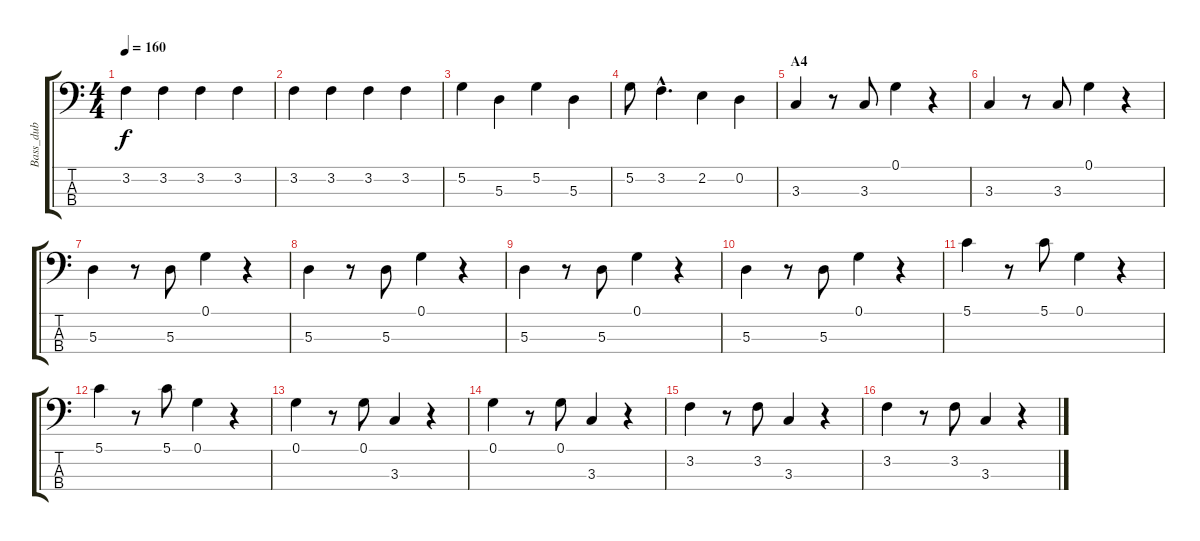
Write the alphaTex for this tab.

\track ("Bass_dub" "Bass_dub") {instrument acousticbass}
\staff {score tabs}
\tuning (G2 D2 A1 E1) {hide}
\ts (4 4)
\tempo 160
\clef f4
\ks c
3.2.4{dy f} 3.2.4 3.2.4 3.2.4 |
3.2.4 3.2.4 3.2.4 3.2.4 |
5.2.4 5.3.4 5.2.4 5.3.4 |
5.2.8 3.2{hac}.4{d} 2.2.4 0.2.4 |
\section ("" "A4")
3.3.4 r.8 3.3.8 0.1.4 r.4 |
3.3.4 r.8 3.3.8 0.1.4 r.4 |
5.3.4 r.8 5.3.8 0.1.4 r.4 |
5.3.4 r.8 5.3.8 0.1.4 r.4 |
5.3.4 r.8 5.3.8 0.1.4 r.4 |
5.3.4 r.8 5.3.8 0.1.4 r.4 |
5.1.4 r.8 5.1.8 0.1.4 r.4 |
5.1.4 r.8 5.1.8 0.1.4 r.4 |
0.1.4 r.8 0.1.8 3.3.4 r.4 |
0.1.4 r.8 0.1.8 3.3.4 r.4 |
3.2.4 r.8 3.2.8 3.3.4 r.4 |
3.2.4 r.8 3.2.8 3.3.4 r.4
